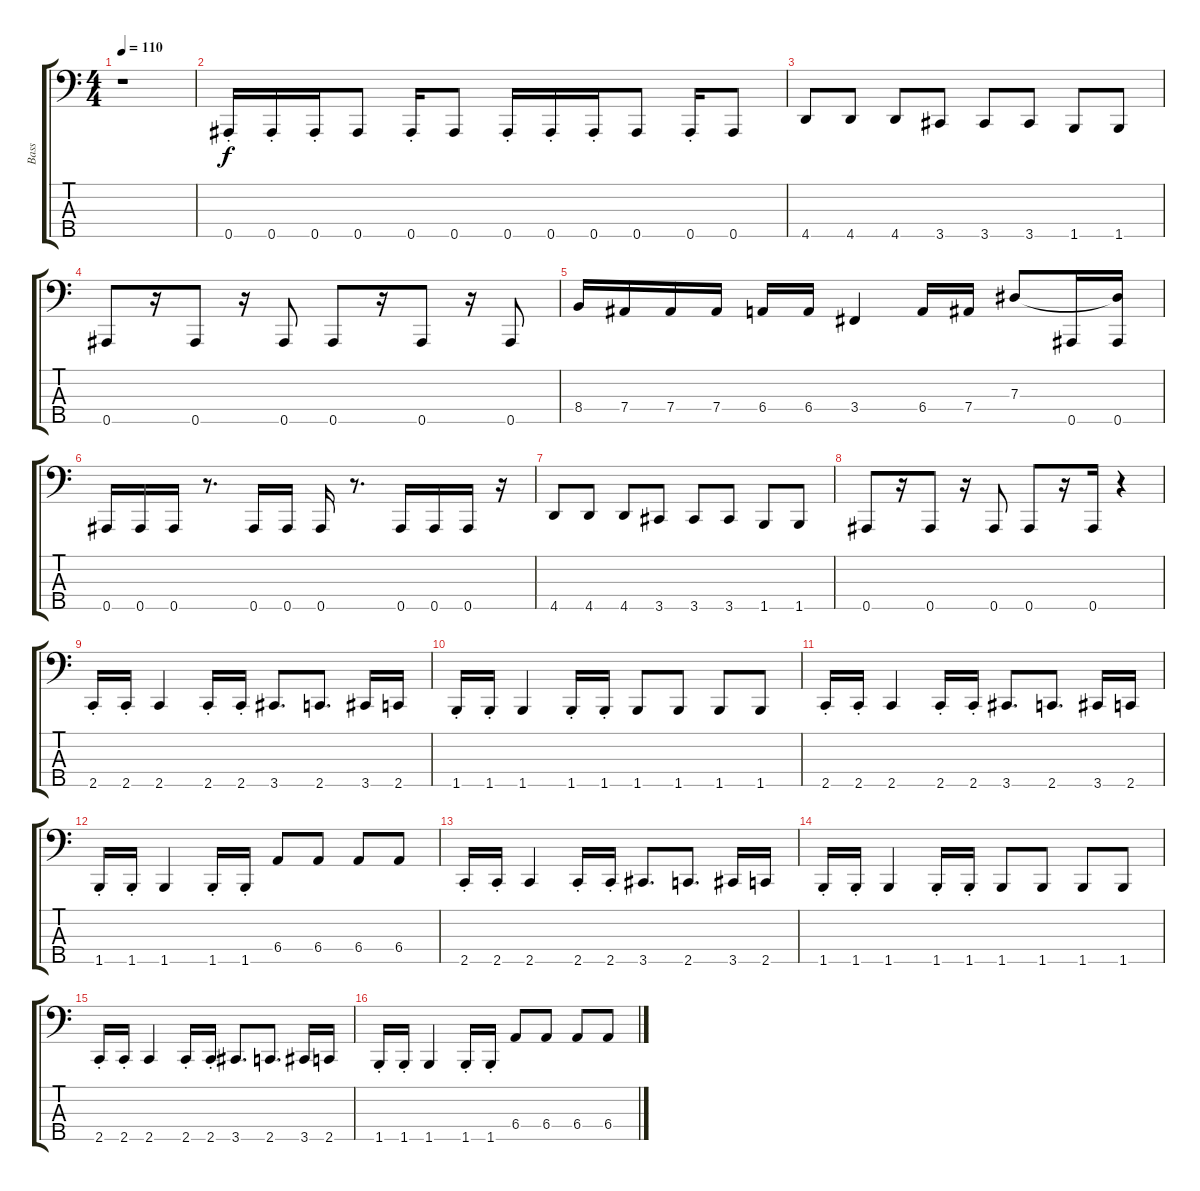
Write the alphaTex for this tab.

\track ("Bass" "Bass") {instrument electricbassfinger}
\staff {score tabs}
\tuning (Gb2 Db2 Ab1 Eb1 Bb0) {hide}
\ts (4 4)
\tempo 110
\clef f4
\ks c
r.1{dy f} |
0.5{st}.16 0.5{st}.16 0.5{st}.16 0.5.8 0.5{st}.16 0.5.8 0.5{st}.16 0.5{st}.16 0.5{st}.16 0.5.8 0.5{st}.16 0.5.8 |
4.5.8 4.5.8 4.5.8 3.5.8 3.5.8 3.5.8 1.5.8 1.5.8 |
0.5.8 r.16 0.5.8 r.16 0.5.8 0.5.8 r.16 0.5.8 r.16 0.5.8 |
8.4.16 7.4.16 7.4.16 7.4.16 6.4.16 6.4.16 3.4.4 6.4.16 7.4.16 7.3.8 0.5.16 (7.3{t} 0.5).16 |
0.5.16 0.5.16 0.5.16 r.8{d} 0.5.16 0.5.16 0.5.16 r.8{d} 0.5.16 0.5.16 0.5.16 r.16 |
4.5.8 4.5.8 4.5.8 3.5.8 3.5.8 3.5.8 1.5.8 1.5.8 |
0.5.8 r.16 0.5.8 r.16 0.5.8 0.5.8 r.16 0.5.16 r.4 |
2.5{st}.16 2.5{st}.16 2.5.4 2.5{st}.16 2.5{st}.16 3.5.8{d} 2.5.8{d} 3.5.16 2.5.16 |
1.5{st}.16 1.5{st}.16 1.5.4 1.5{st}.16 1.5{st}.16 1.5.8 1.5.8 1.5.8 1.5.8 |
2.5{st}.16 2.5{st}.16 2.5.4 2.5{st}.16 2.5{st}.16 3.5.8{d} 2.5.8{d} 3.5.16 2.5.16 |
1.5{st}.16 1.5{st}.16 1.5.4 1.5{st}.16 1.5{st}.16 6.4.8 6.4.8 6.4.8 6.4.8 |
2.5{st}.16 2.5{st}.16 2.5.4 2.5{st}.16 2.5{st}.16 3.5.8{d} 2.5.8{d} 3.5.16 2.5.16 |
1.5{st}.16 1.5{st}.16 1.5.4 1.5{st}.16 1.5{st}.16 1.5.8 1.5.8 1.5.8 1.5.8 |
2.5{st}.16 2.5{st}.16 2.5.4 2.5{st}.16 2.5{st}.16 3.5.8{d} 2.5.8{d} 3.5.16 2.5.16 |
1.5{st}.16 1.5{st}.16 1.5.4 1.5{st}.16 1.5{st}.16 6.4.8 6.4.8 6.4.8 6.4.8
